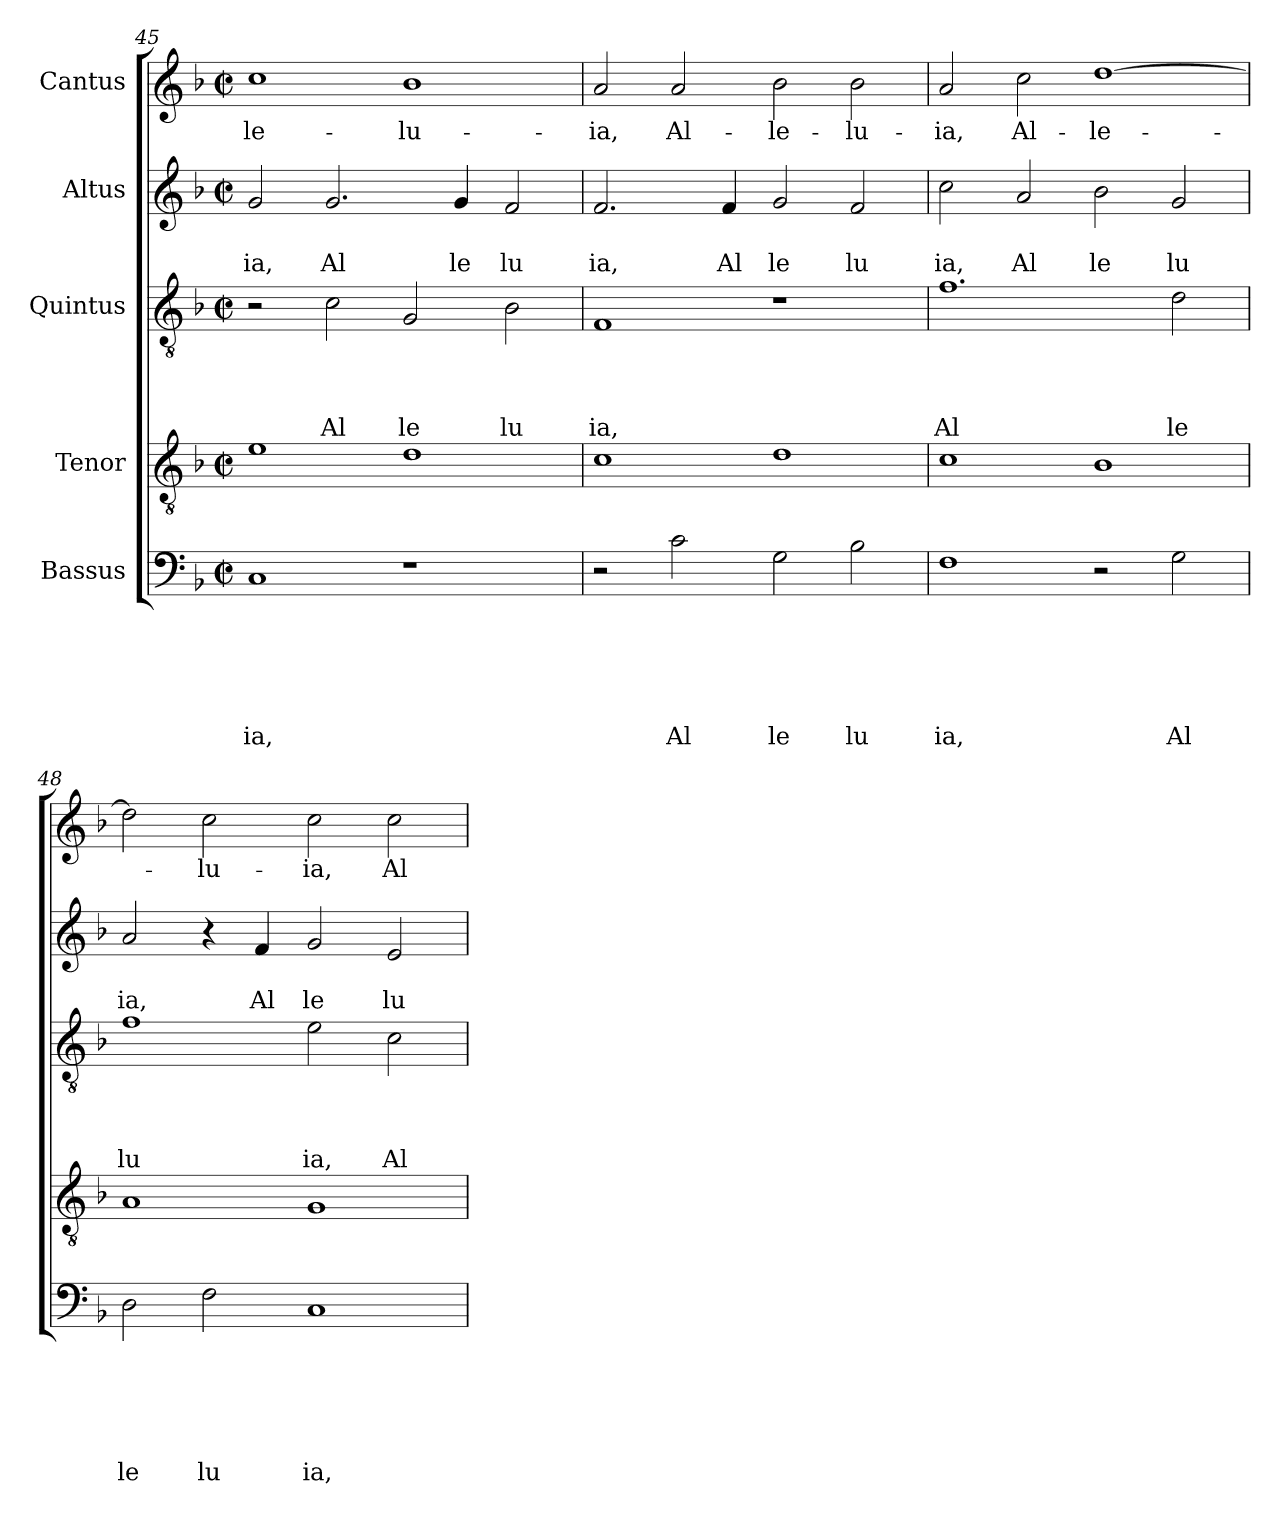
**kern	**text	**text	**text	**text	**text	**text	**kern	**kern	**text	**text	**text	**text	**kern	**text	**text	**kern	**text
*part5	*part5	*part5	*part5	*part5	*part5	*part5	*part4	*part3	*part3	*part3	*part3	*part3	*part2	*part2	*part2	*part1	*part1
*staff5	*staff5	*staff5	*staff5	*staff5	*staff5	*staff5	*staff4	*staff3	*staff3	*staff3	*staff3	*staff3	*staff2	*staff2	*staff2	*staff1	*staff1
*I"Bassus	*	*	*	*	*	*	*I"Tenor	*I"Quintus	*	*	*	*	*I"Altus	*	*	*I"Cantus	*
*clefF4	*	*	*	*	*	*	*clefGv2	*clefGv2	*	*	*	*	*clefG2	*	*	*clefG2	*
*k[b-]	*	*	*	*	*	*	*k[b-]	*k[b-]	*	*	*	*	*k[b-]	*	*	*k[b-]	*
*F:	*	*	*	*	*	*	*F:	*F:	*	*	*	*	*F:	*	*	*F:	*
*M2/2	*	*	*	*	*	*	*M2/2	*M2/2	*	*	*	*	*M2/2	*	*	*M2/2	*
*met(c|)	*	*	*	*	*	*	*met(c|)	*met(c|)	*	*	*	*	*met(c|)	*	*	*met(c|)	*
=45	=45	=45	=45	=45	=45	=45	=45	=45	=45	=45	=45	=45	=45	=45	=45	=45	=45
!	!	!	!	!	!	!LO:LY:b	!	!	!	!	!	!	!	!	!LO:LY:b	!	!LO:LY:b
1C	.	.	.	.	.	ia,	1e	2r	.	.	.	.	2g/	.	ia,	1cc	-le-
!	!	!	!	!	!	!	!	!	!	!	!	!LO:LY:b	!	!	!LO:LY:b	!	!
.	.	.	.	.	.	.	.	2c\	.	.	.	Al	2.g/	.	Al	.	.
!	!	!	!	!	!	!	!	!	!	!	!	!LO:LY:b	!	!	!	!	!LO:LY:b
1r	.	.	.	.	.	.	1d	2G/	.	.	.	le	.	.	.	1b-	-lu-
!	!	!	!	!	!	!	!	!	!	!	!	!	!	!	!LO:LY:b	!	!
.	.	.	.	.	.	.	.	.	.	.	.	.	4g/	.	le	.	.
!	!	!	!	!	!	!	!	!	!	!	!	!LO:LY:b	!	!	!LO:LY:b	!	!
.	.	.	.	.	.	.	.	2B-\	.	.	.	lu	2f/	.	lu	.	.
=46	=46	=46	=46	=46	=46	=46	=46	=46	=46	=46	=46	=46	=46	=46	=46	=46	=46
!	!	!	!	!	!	!	!	!	!	!	!	!LO:LY:b	!	!	!LO:LY:b	!	!LO:LY:b
2r	.	.	.	.	.	.	1c	1F	.	.	.	ia,	2.f/	.	ia,	2a/	-ia,
!	!	!	!	!	!	!LO:LY:b	!	!	!	!	!	!	!	!	!	!	!LO:LY:b
2c\	.	.	.	.	.	Al	.	.	.	.	.	.	.	.	.	2a/	Al-
!	!	!	!	!	!	!	!	!	!	!	!	!	!	!	!LO:LY:b	!	!
.	.	.	.	.	.	.	.	.	.	.	.	.	4f/	.	Al	.	.
!	!	!	!	!	!	!LO:LY:b	!	!	!	!	!	!	!	!	!LO:LY:b	!	!LO:LY:b
2G\	.	.	.	.	.	le	1d	1r	.	.	.	.	2g/	.	le	2b-\	-le-
!	!	!	!	!	!	!LO:LY:b	!	!	!	!	!	!	!	!	!LO:LY:b	!	!LO:LY:b
2B-\	.	.	.	.	.	lu	.	.	.	.	.	.	2f/	.	lu	2b-\	-lu-
=47	=47	=47	=47	=47	=47	=47	=47	=47	=47	=47	=47	=47	=47	=47	=47	=47	=47
!	!	!	!	!	!	!LO:LY:b	!	!	!	!	!	!LO:LY:b	!	!	!LO:LY:b	!	!LO:LY:b
1F	.	.	.	.	.	ia,	1c	1.f	.	.	.	Al	2cc\	.	ia,	2a/	-ia,
!	!	!	!	!	!	!	!	!	!	!	!	!	!	!	!LO:LY:b	!	!LO:LY:b
.	.	.	.	.	.	.	.	.	.	.	.	.	2a/	.	Al	2cc\	Al-
!	!	!	!	!	!	!	!	!	!	!	!	!	!	!	!LO:LY:b	!	!LO:LY:b
2r	.	.	.	.	.	.	1B-	.	.	.	.	.	2b-\	.	le	[>1dd	-le-
!	!	!	!	!	!	!LO:LY:b	!	!	!	!	!	!LO:LY:b	!	!	!LO:LY:b	!	!
2G\	.	.	.	.	.	Al	.	2d\	.	.	.	le	2g/	.	lu	.	.
=48	=48	=48	=48	=48	=48	=48	=48	=48	=48	=48	=48	=48	=48	=48	=48	=48	=48
!	!	!	!	!	!	!LO:LY:b	!	!	!	!	!	!LO:LY:b	!	!	!LO:LY:b	!	!
2D\	.	.	.	.	.	le	1A	1f	.	.	.	lu	2a/	.	ia,	2dd\]	.
!	!	!	!	!	!	!LO:LY:b	!	!	!	!	!	!	!	!	!	!	!LO:LY:b
2F\	.	.	.	.	.	lu	.	.	.	.	.	.	4r	.	.	2cc\	-lu-
!	!	!	!	!	!	!	!	!	!	!	!	!	!	!	!LO:LY:b	!	!
.	.	.	.	.	.	.	.	.	.	.	.	.	4f/	.	Al	.	.
!	!	!	!	!	!	!LO:LY:b	!	!	!	!	!	!LO:LY:b	!	!	!LO:LY:b	!	!LO:LY:b
1C	.	.	.	.	.	ia,	1G	2e\	.	.	.	ia,	2g/	.	le	2cc\	-ia,
!	!	!	!	!	!	!	!	!	!	!	!	!LO:LY:b	!	!	!LO:LY:b	!	!LO:LY:b
.	.	.	.	.	.	.	.	2c\	.	.	.	Al	2e/	.	lu	2cc\	Al-
=	=	=	=	=	=	=	=	=	=	=	=	=	=	=	=	=	=
*-	*-	*-	*-	*-	*-	*-	*-	*-	*-	*-	*-	*-	*-	*-	*-	*-	*-
